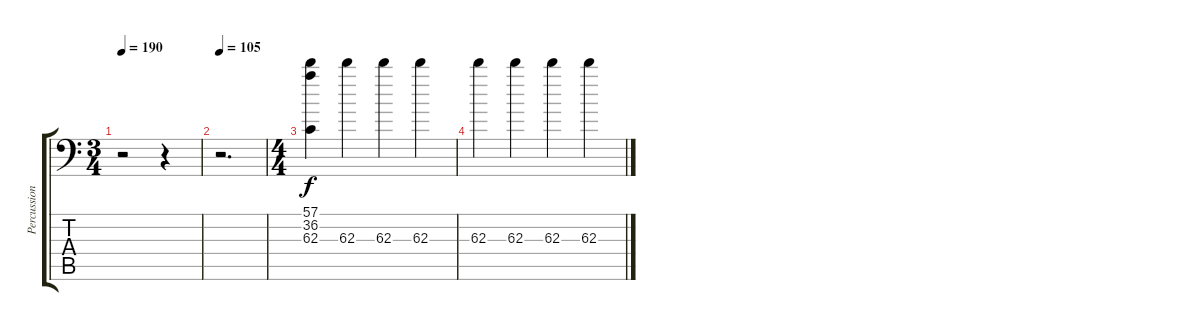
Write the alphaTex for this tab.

\track ("Percussions" "Percussion") {instrument acousticgrandpiano}
\staff {score tabs}
\tuning (C-1 C-1 C-1 C-1 C-1 C-1) {hide}
\ts (3 4)
\tempo 190
\clef f4
\ks c
r.2{dy f} r.4 |
\tempo 105
r.2{d} |
\ts (4 4)
(57.1 36.2 62.3).4 62.3.4 62.3.4 62.3.4 |
62.3.4 62.3.4 62.3.4 62.3.4
